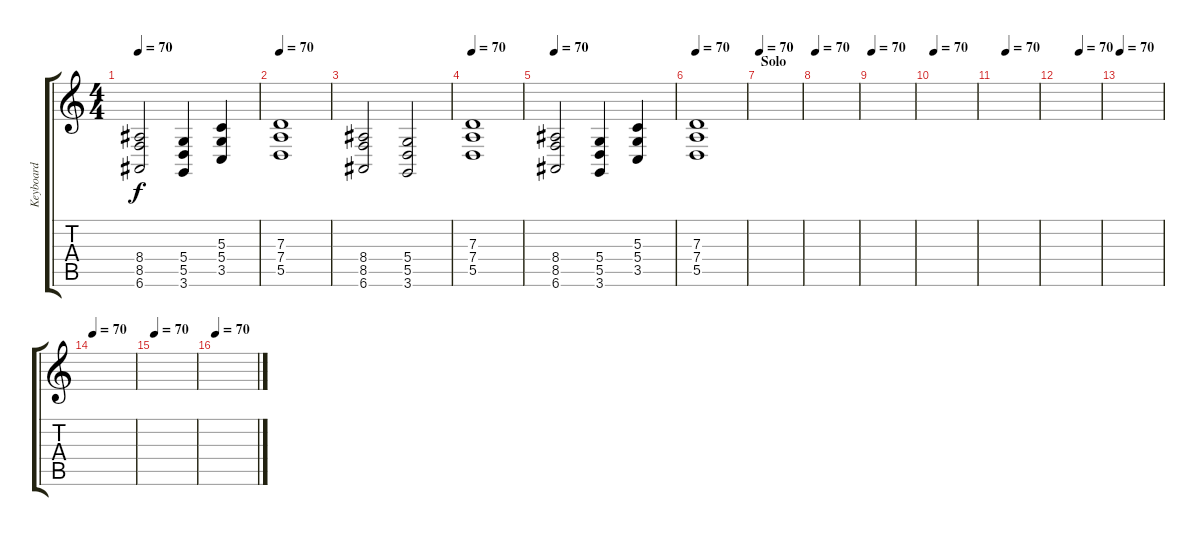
\track ("Keyboard" "Keyboard") {instrument synthstrings2}
\staff {score tabs}
\tuning (E4 B3 G3 D3 A2 E2) {hide}
\ts (4 4)
\tempo 70
\clef g2
\ks c
(8.4 8.5 6.6).2{dy f} (5.4 5.5 3.6).4 (5.3 5.4 3.5).4 |
\tempo 70
(7.3 7.4 5.5).1 |
(8.4 8.5 6.6).2 (5.4 5.5 3.6).2 |
\tempo 70
(7.3 7.4 5.5).1 |
\tempo 70
(8.4 8.5 6.6).2 (5.4 5.5 3.6).4 (5.3 5.4 3.5).4 |
\tempo 70
(7.3 7.4 5.5).1 |
\section ("" "Solo")
\tempo 70
|
\tempo 70
|
\tempo 70
|
\tempo 70
|
\tempo (70 0.25)
|
\tempo (70 0.5)
|
\tempo 70
|
\tempo 70
|
\tempo 70
|
\tempo 70
